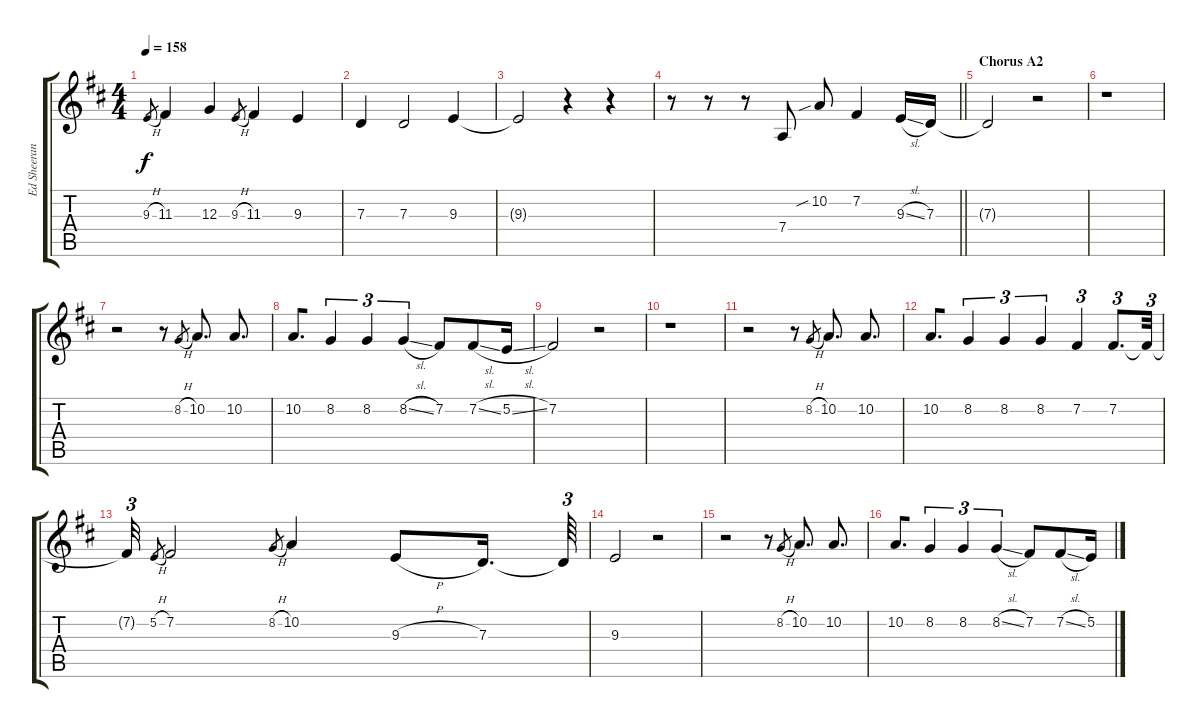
\track ("Ed Sheeran Vocals" "Ed Sheeran") {instrument flute}
\staff {score tabs}
\tuning (E4 B3 G3 D3 A2 E2) {hide}
\ts (4 4)
\tempo 158
\clef g2
\ks d
9.3{h}.8{gr dy f beam merge} 11.3.4 12.3.4 9.3{h}.8{gr beam merge} 11.3.4 9.3.4 |
7.3.4 7.3.2{beam merge} 9.3.4 |
9.3{t}.2 r.4 r.4 |
\barLineRight lightlight
r.8 r.8 r.8 7.4.8 10.2{sib}.8 7.2.4 9.3{sl}.16{beam merge} 7.3.16 |
\section ("" "Chorus A2")
7.3{t}.2{beam merge} r.2 |
r.1 |
r.2 r.8 8.2{h}.8{gr beam merge} 10.2.8{d} 10.2.8{d} |
10.2.8{d beam merge} 8.2.4{tu (3 2) beam merge} 8.2.4{tu (3 2)} 8.2{sl}.4{tu (3 2)} 7.2.8{beam merge} 7.2{sl}.8 5.2{sl}.16 |
7.2.2 r.2 |
r.1 |
r.2 r.8 8.2{h}.8{gr beam merge} 10.2.8{d} 10.2.8{d} |
10.2.8{d beam merge} 8.2.4{tu (3 2) beam merge} 8.2.4{tu (3 2)} 8.2.4{tu (3 2) beam merge} 7.2.4{tu (3 2) beam merge} 7.2.8{d tu (3 2)} 7.2{t}.32{tu (3 2)} |
7.2{t}.32{tu (3 2)} 5.2{h}.8{gr} 7.2.2 8.2{h}.8{gr} 10.2.4 9.3{h}.8 7.3.16{d} 7.3{t}.64{tu (3 2)} |
9.3.2{beam merge} r.2 |
r.2 r.8 8.2{h}.8{gr beam merge} 10.2.8{d} 10.2.8{d} |
10.2.8{d beam merge} 8.2.4{tu (3 2) beam merge} 8.2.4{tu (3 2)} 8.2{sl}.4{tu (3 2)} 7.2.8{beam merge} 7.2{sl}.8 5.2{sl}.16
